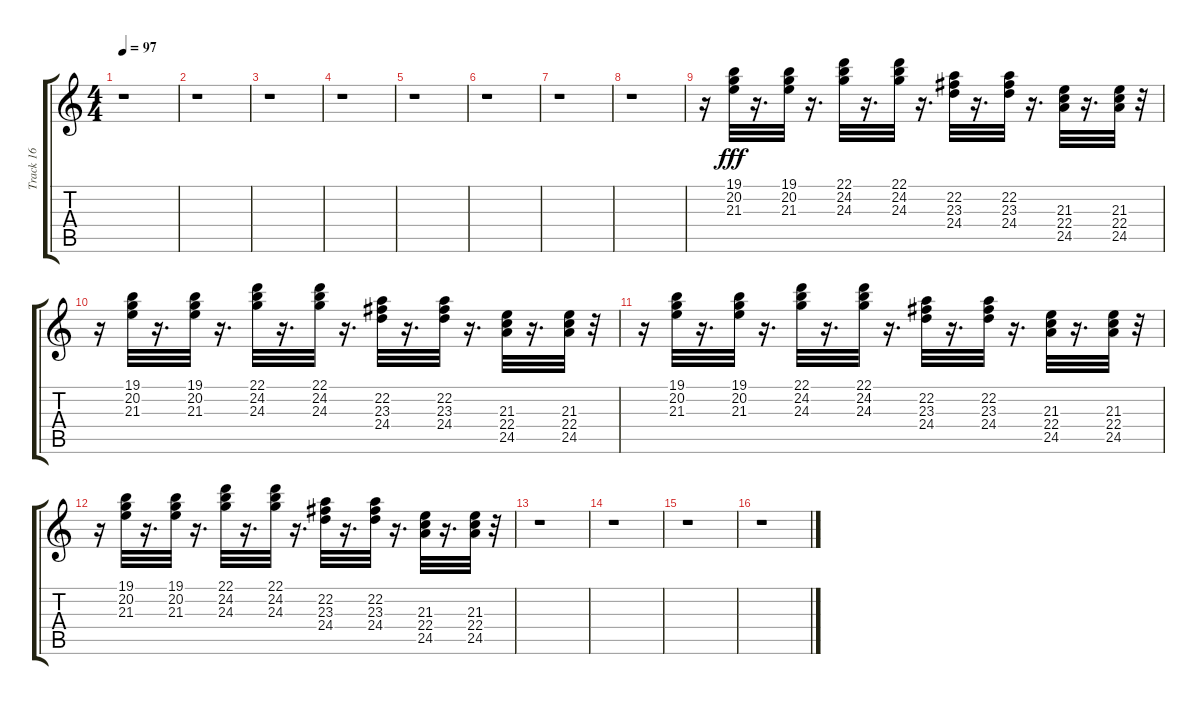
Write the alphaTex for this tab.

\track ("Track 16" "Track 16") {instrument lead8bassandlead}
\staff {score tabs}
\tuning (E4 B3 G3 D3 A2 E2) {hide}
\ts (4 4)
\tempo 97
\clef g2
\ks c
r.1{dy f} |
r.1 |
r.1 |
r.1 |
r.1 |
r.1 |
r.1 |
r.1 |
r.16 (19.1 20.2 21.3).32{dy fff volume 11 instrument electricgrandpiano} r.16{d} (19.1 20.2 21.3).32 r.16{d} (22.1 24.2 24.3).32 r.16{d} (22.1 24.2 24.3).32 r.16{d} (22.2 23.3 24.4).32 r.16{d} (22.2 23.3 24.4).32 r.16{d} (21.3 22.4 24.5).32 r.16{d} (21.3 22.4 24.5).32 r.32 |
r.16 (19.1 20.2 21.3).32 r.16{d} (19.1 20.2 21.3).32 r.16{d} (22.1 24.2 24.3).32 r.16{d} (22.1 24.2 24.3).32 r.16{d} (22.2 23.3 24.4).32 r.16{d} (22.2 23.3 24.4).32 r.16{d} (21.3 22.4 24.5).32 r.16{d} (21.3 22.4 24.5).32 r.32 |
r.16 (19.1 20.2 21.3).32 r.16{d} (19.1 20.2 21.3).32 r.16{d} (22.1 24.2 24.3).32 r.16{d} (22.1 24.2 24.3).32 r.16{d} (22.2 23.3 24.4).32 r.16{d} (22.2 23.3 24.4).32 r.16{d} (21.3 22.4 24.5).32 r.16{d} (21.3 22.4 24.5).32 r.32 |
r.16 (19.1 20.2 21.3).32 r.16{d} (19.1 20.2 21.3).32 r.16{d} (22.1 24.2 24.3).32 r.16{d} (22.1 24.2 24.3).32 r.16{d} (22.2 23.3 24.4).32 r.16{d} (22.2 23.3 24.4).32 r.16{d} (21.3 22.4 24.5).32 r.16{d} (21.3 22.4 24.5).32 r.32 |
r.1 |
r.1 |
r.1 |
r.1
